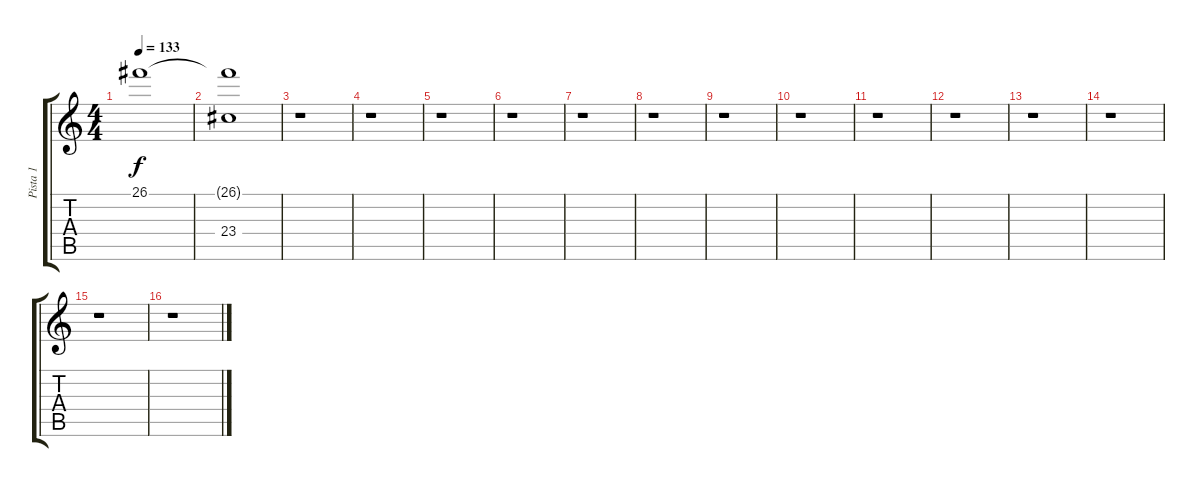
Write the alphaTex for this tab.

\track ("Pista 1" "Pista 1") {instrument stringensemble1}
\staff {score tabs}
\tuning (E4 B3 G3 D3 A2 E2) {hide}
\ts (4 4)
\tempo 133
\clef g2
\ks c
26.1.1{dy f instrument stringensemble1} |
(26.1{t} 23.4).1{volume 12} |
r.1 |
r.1 |
r.1 |
r.1 |
r.1 |
r.1 |
r.1 |
r.1 |
r.1 |
r.1 |
r.1 |
r.1 |
r.1 |
r.1
